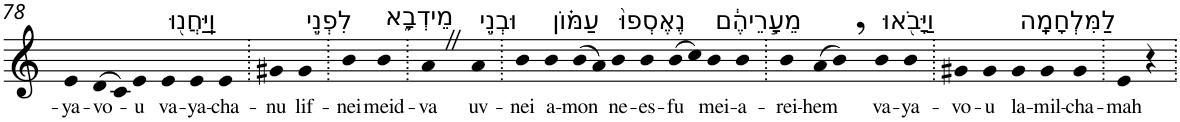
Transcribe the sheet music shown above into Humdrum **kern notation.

**kern	**text
*part1	*part1
*staff1	*staff1
*I"Piano	*
*I'Pno	*
!!LO:PB:g=z
*clefG2	*
*k[]	*
=78	=78
!	!LO:LY:b
4e	-ya-
!	!LO:LY:b
(>8d	-vo-
8c)	.
!	!LO:LY:b
4e	-u
!LO:TX:a:t=וַֽיַּחֲנ֖וּ	!
!	!LO:LY:b
4e	va-
!	!LO:LY:b
4e	-ya-
!	!LO:LY:b
4e	-cha-
=79.	=79.
!	!LO:LY:b
4g#X	-nu
!LO:TX:a:t=לִפְנֵ֣י	!
!	!LO:LY:b
4g#	lif-
=80.	=80.
!	!LO:LY:b
4b	-nei
!LO:TX:a:t=מֵידְבָ֑א	!
!	!LO:LY:b
4b	meid-
=81.	=81.
!	!LO:LY:b
4aZ	-va
!LO:TX:a:t=וּבְנֵ֣י	!
!	!LO:LY:b
4a	uv-
=82.	=82.
!	!LO:LY:b
4b	-nei
!LO:TX:a:t=עַמּ֗וֹן	!
!	!LO:LY:b
4b	a-
!	!LO:LY:b
(>8b	-mon
8a)	.
!LO:TX:a:t=נֶאֶסְפוּ֙	!
!	!LO:LY:b
4b	ne-
!	!LO:LY:b
4b	-es-
!	!LO:LY:b
(>8b	-fu
8cc)	.
!LO:TX:a:t=מֵעָ֣רֵיהֶ֔ם	!
!	!LO:LY:b
4b	mei-
!	!LO:LY:b
4b	-a-
=83.	=83.
!	!LO:LY:b
4b	-rei-
!	!LO:LY:b
(>8a	-hem
8b,)	.
!LO:TX:a:t=וַיָּבֹ֖אוּ	!
!	!LO:LY:b
4b	va-
!	!LO:LY:b
4b	-ya-
=84.	=84.
!	!LO:LY:b
4g#X	-vo-
!	!LO:LY:b
4g#	-u
!LO:TX:a:t=לַמִּלְחָמָֽה	!
!	!LO:LY:b
4g#	la-
!	!LO:LY:b
4g#	-mil-
!	!LO:LY:b
4g#	-cha-
=85.	=85.
!	!LO:LY:b
4e	-mah
4r	.
=.	=.
*-	*-
